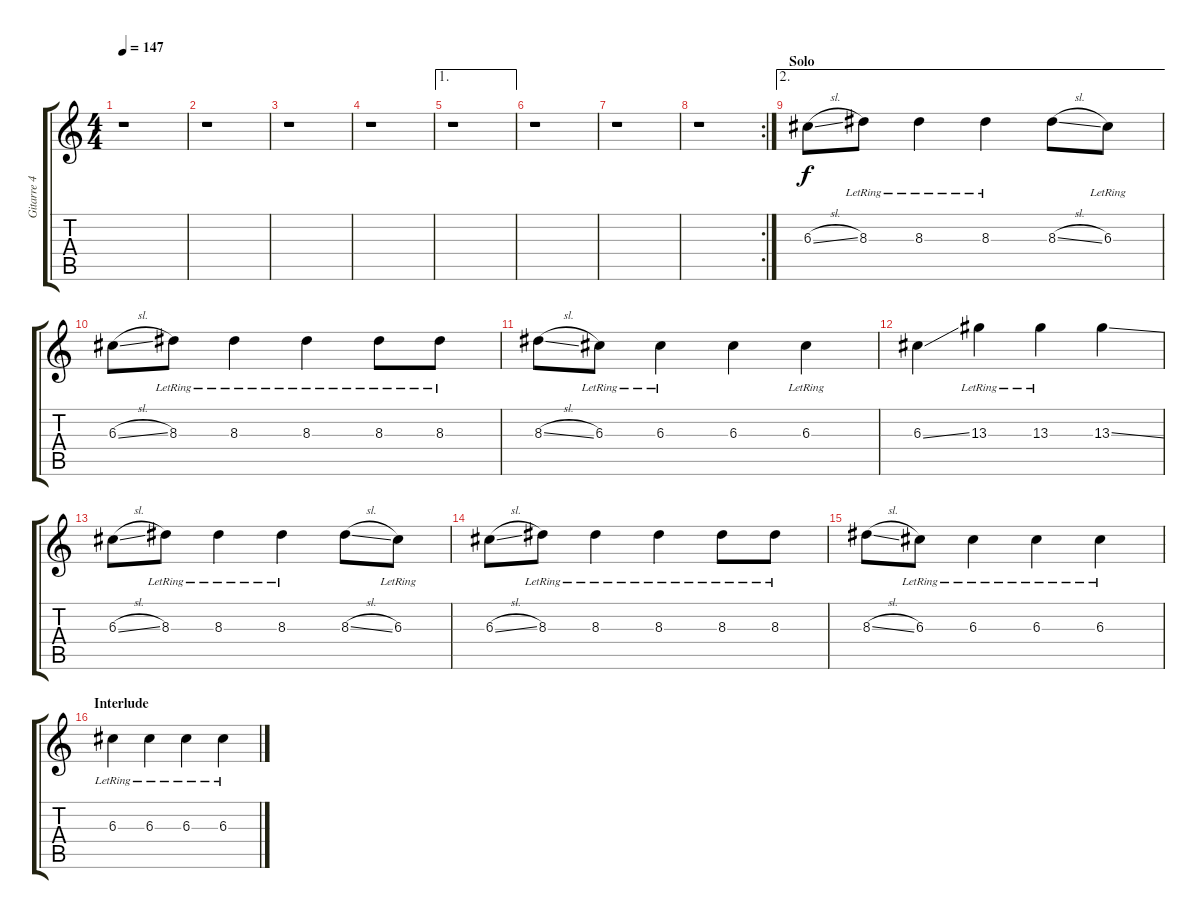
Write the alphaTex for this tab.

\track ("Gitarre 4" "Gitarre 4") {instrument distortionguitar}
\staff {score tabs}
\tuning (E4 B3 G3 D3 A2 E2) {hide}
\ts (4 4)
\tempo 147
\clef g2
\ks c
r.1{dy f} |
r.1 |
r.1 |
r.1 |
\ae 1
r.1 |
r.1 |
r.1 |
\rc 2
r.1 |
\ae 2
\section ("" "Solo")
6.3{sl}.8 8.3{lr}.8 8.3{lr}.4 8.3{lr}.4 8.3{sl}.8 6.3{lr}.8 |
6.3{sl}.8 8.3{lr}.8 8.3{lr}.4 8.3{lr}.4 8.3{lr}.8 8.3{lr}.8 |
8.3{sl}.8 6.3{lr}.8 6.3{lr}.4 6.3.4 6.3{lr}.4 |
6.3{ss}.4 13.3{lr}.4 13.3{lr}.4 13.3{ss}.4 |
6.3{sl}.8 8.3{lr}.8 8.3{lr}.4 8.3{lr}.4 8.3{sl}.8 6.3{lr}.8 |
6.3{sl}.8 8.3{lr}.8 8.3{lr}.4 8.3{lr}.4 8.3{lr}.8 8.3{lr}.8 |
8.3{sl}.8 6.3{lr}.8 6.3{lr}.4 6.3{lr}.4 6.3{lr}.4 |
\section ("" "Interlude")
6.3{lr}.4 6.3{lr}.4 6.3{lr}.4 6.3{lr}.4
